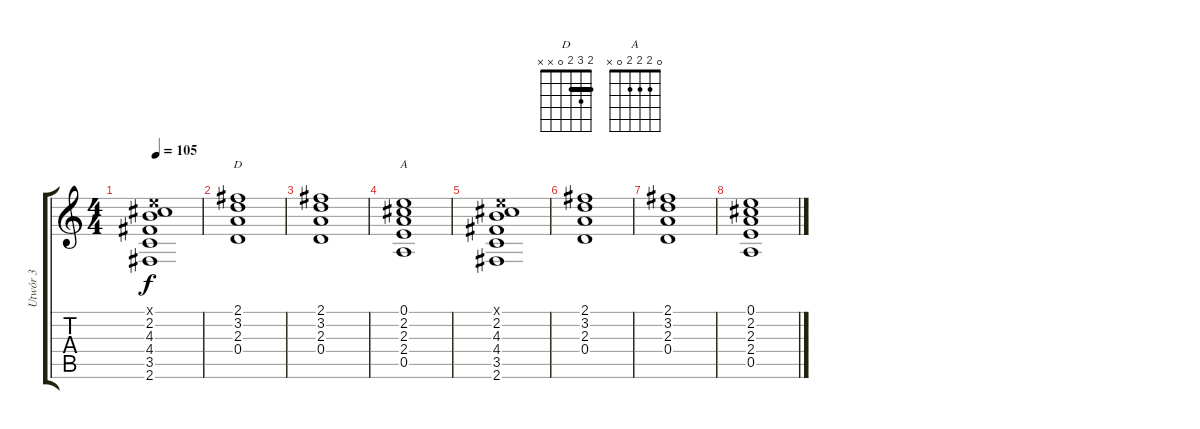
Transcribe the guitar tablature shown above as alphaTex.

\track ("Utwór 3" "Utwór 3") {instrument electricguitarclean}
\staff {score tabs}
\tuning (E4 B3 G3 D3 A2 E2) {hide}
\chord ("D" 2 3 2 0 x x) {barre 2}
\chord ("A" 0 2 2 2 0 x)
\ts (4 4)
\tempo 105
\clef g2
\ks c
(0.1{x} 2.2 4.3 4.4 3.5 2.6).1{dy f instrument electricguitarclean} |
(2.1 3.2 2.3 0.4).1{ch "D"} |
(2.1 3.2 2.3 0.4).1 |
(0.1 2.2 2.3 2.4 0.5).1{ch "A"} |
(0.1{x} 2.2 4.3 4.4 3.5 2.6).1 |
(2.1 3.2 2.3 0.4).1 |
(2.1 3.2 2.3 0.4).1 |
(0.1 2.2 2.3 2.4 0.5).1
